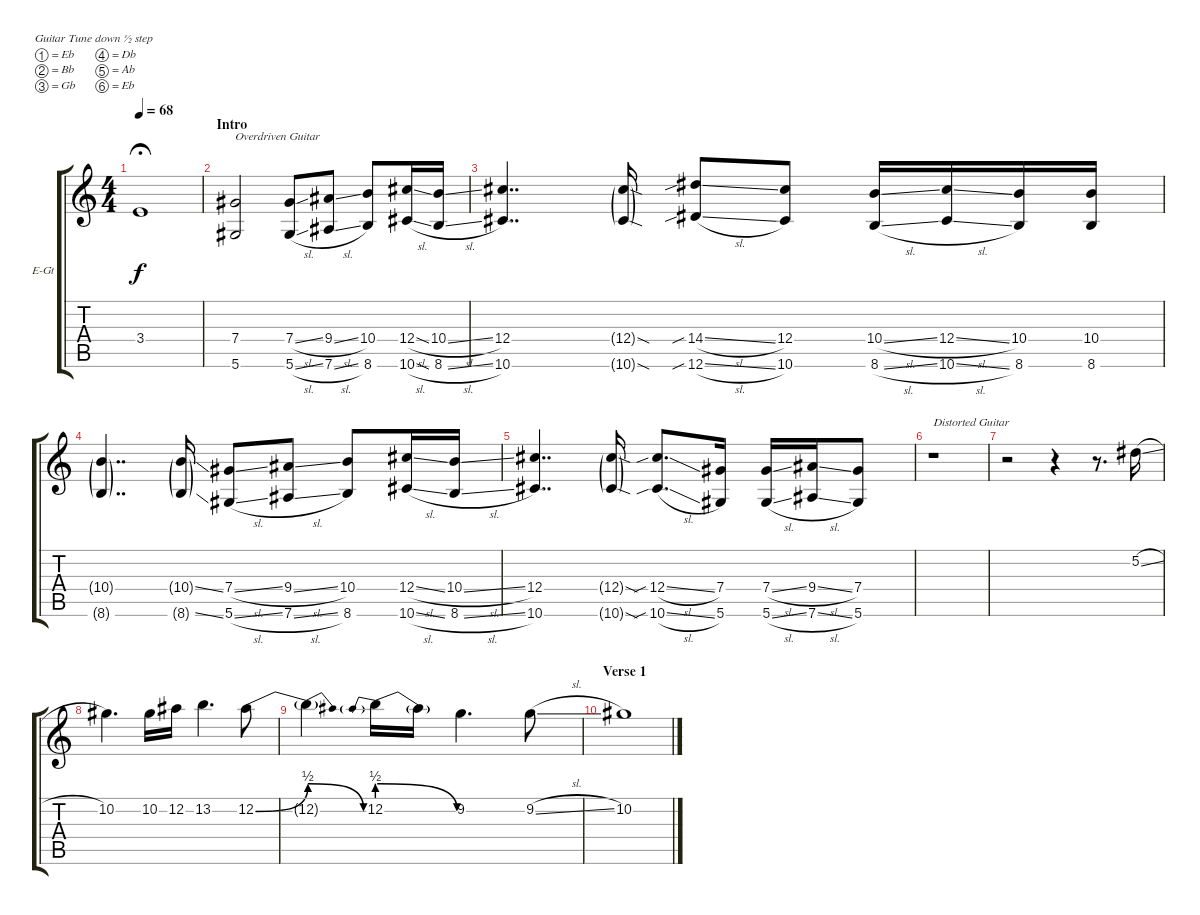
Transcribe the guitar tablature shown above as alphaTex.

\bracketExtendMode groupsimilarinstruments
\firstSystemTrackNameOrientation horizontal
\otherSystemsTrackNameOrientation horizontal
\track ("Sasha" "E-Gt") {instrument overdrivenguitar}
\staff {score tabs}
\tuning (Eb4 Bb3 Gb3 Db3 Ab2 Eb2)
\ts (4 4)
\tempo 68
\clef g2
\ks c
3.4.1{dy f fermata (medium 0.53) instrument overdrivenguitar} |
\section ("" "Intro")
(7.4 5.6).2{txt "Overdriven Guitar"} (7.4{sl} 5.6{sl}).8 (9.4{sl} 7.6{sl}).8 (10.4 8.6).8 (12.4{sl} 10.6{sl}).16 (10.4{sl} 8.6{sl}).16 |
(12.4 10.6).4{dd} (10.6{sod g} 12.4{sod g}).16 (14.4{sib sl} 12.6{sib sl}).8 (12.4 10.6).8 (10.4{sl} 8.6{sl}).16 (12.4{sl} 10.6{sl}).16 (10.4 8.6).16 (10.4 8.6).16 |
(10.4{g} 8.6{g}).4{dd} (10.4{ss g} 8.6{ss g}).16 (7.4{sl} 5.6{sl}).8 (9.4{sl} 7.6{sl}).8 (10.4 8.6).8 (12.4{sl} 10.6{sl}).16 (10.4{sl} 8.6{sl}).16 |
(12.4 10.6).4{dd} (12.4{sod g} 10.6{sod g}).16 (12.4{sib sl} 10.6{sib sl}).8{d} (7.4 5.6).16{beam split} (7.4{sl} 5.6{sl}).16{beam merge} (9.4{sl} 7.6{sl}).16 (7.4 5.6).8 |
r.1{txt "Distorted Guitar"} |
r.2 r.4 r.8{d} 5.2{sl}.16 |
10.2.4{d} 10.2.16 12.2.16 13.2.4{d} 12.2{be (bend 0 0 15 2)}.8 |
12.2{be (release 0 2 60 0) t}.4{d} 12.2{be (prebendrelease 0 2 15 0)}.16 12.2{t}.16 9.2.4{d} 9.2{sl}.8 |
\section ("" "Verse 1")
10.2.1
